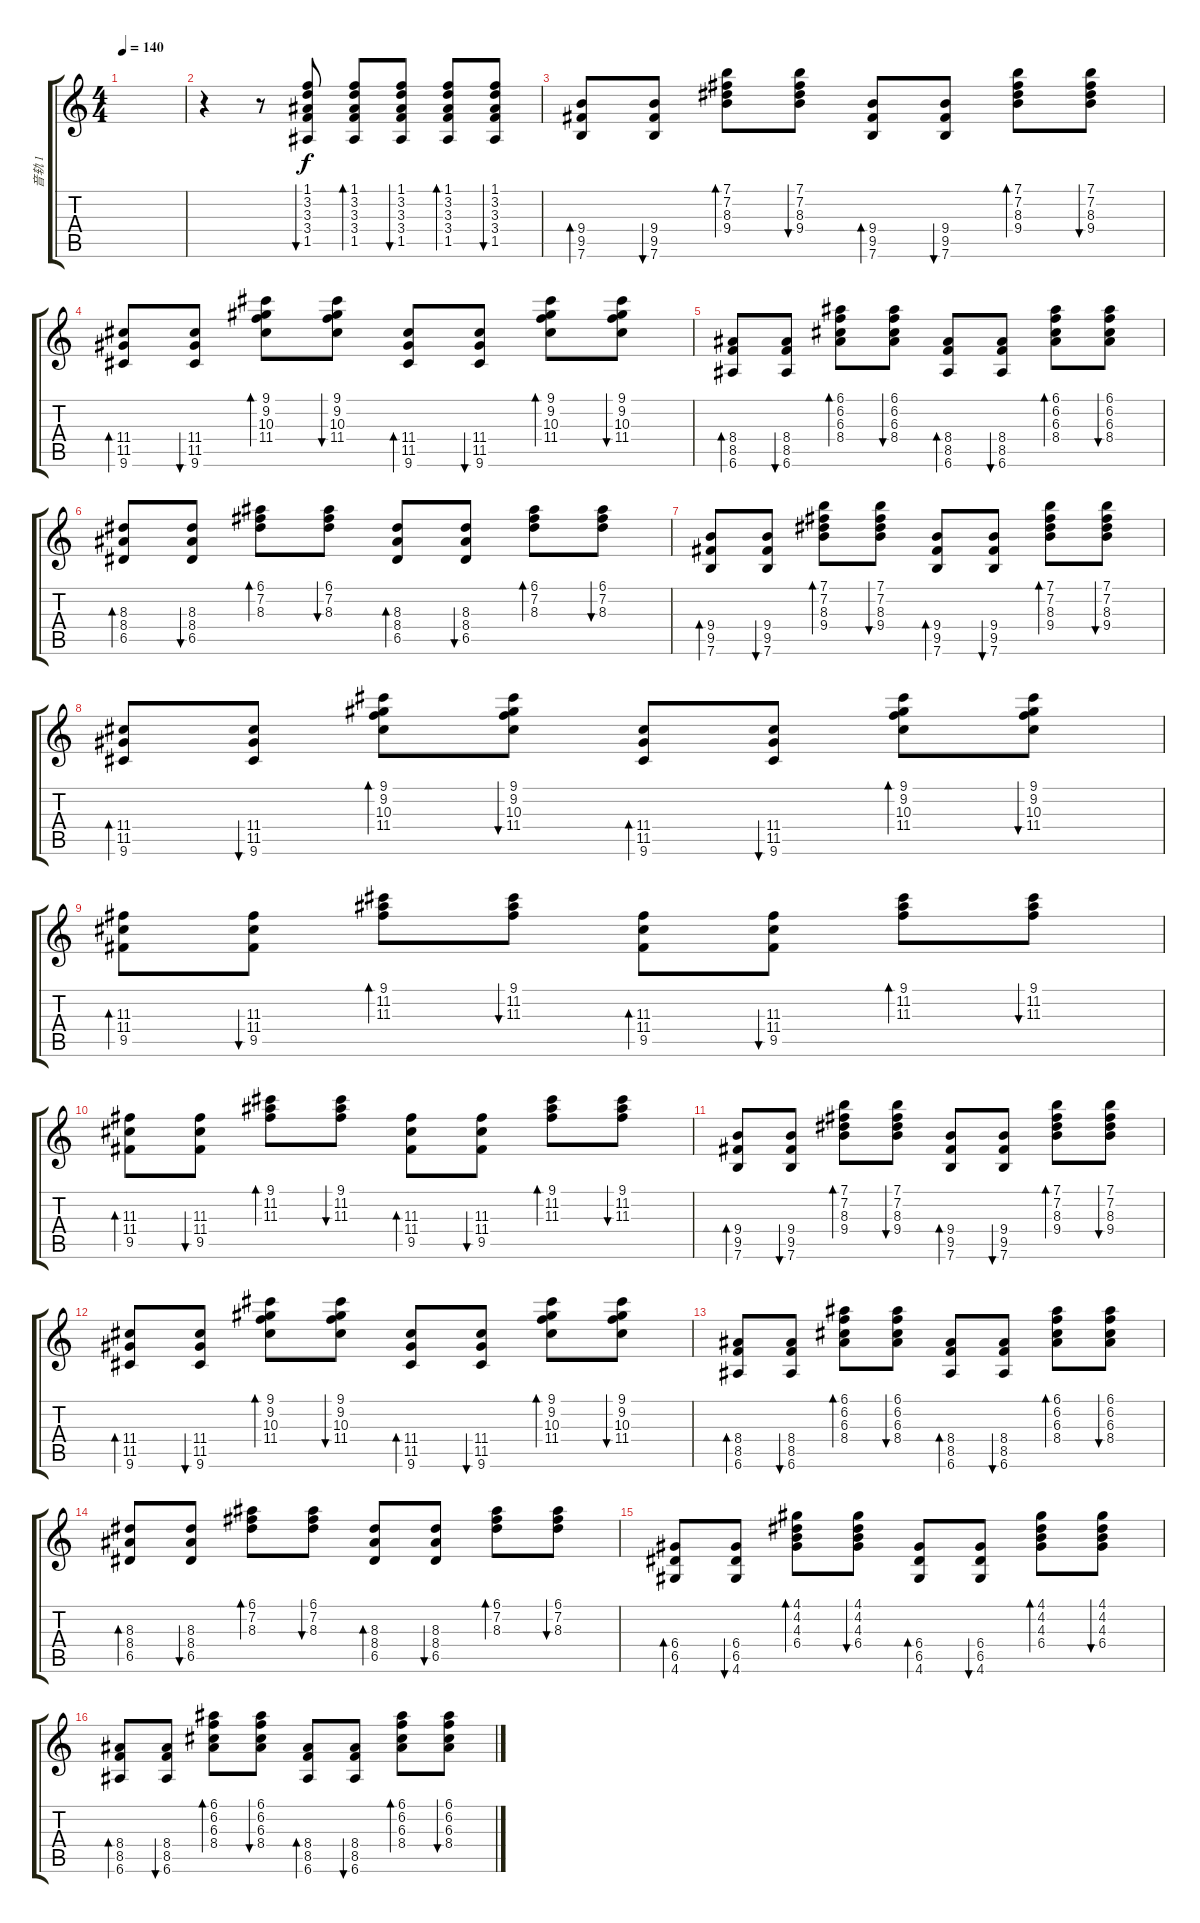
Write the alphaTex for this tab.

\track ("音轨 1" "音轨 1") {instrument acousticguitarsteel}
\staff {score tabs}
\tuning (E4 B3 G3 D3 A2 E2) {hide}
\ts (4 4)
\tempo 140
\clef g2
\ks c
|
r.4 r.8 (1.1 3.2 3.3 3.4 1.5).8{bu 30} (1.1 3.2 3.3 3.4 1.5).8{bd 30} (1.1 3.2 3.3 3.4 1.5).8{bu 30} (1.1 3.2 3.3 3.4 1.5).8{bd 30} (1.1 3.2 3.3 3.4 1.5).8{bu 30} |
(9.4 9.5 7.6).8{bd 30} (9.4 9.5 7.6).8{bu 30} (7.1 7.2 8.3 9.4).8{bd 30} (7.1 7.2 8.3 9.4).8{bu 30} (9.4 9.5 7.6).8{bd 30} (9.4 9.5 7.6).8{bu 30} (7.1 7.2 8.3 9.4).8{bd 30} (7.1 7.2 8.3 9.4).8{bu 30} |
(11.4 11.5 9.6).8{bd 30} (11.4 11.5 9.6).8{bu 30} (9.1 9.2 10.3 11.4).8{bd 30} (9.1 9.2 10.3 11.4).8{bu 30} (11.4 11.5 9.6).8{bd 30} (11.4 11.5 9.6).8{bu 30} (9.1 9.2 10.3 11.4).8{bd 30} (9.1 9.2 10.3 11.4).8{bu 30} |
(8.4 8.5 6.6).8{bd 30} (8.4 8.5 6.6).8{bu 30} (6.1 6.2 6.3 8.4).8{bd 30} (6.1 6.2 6.3 8.4).8{bu 30} (8.4 8.5 6.6).8{bd 30} (8.4 8.5 6.6).8{bu 30} (6.1 6.2 6.3 8.4).8{bd 30} (6.1 6.2 6.3 8.4).8{bu 30} |
(8.3 8.4 6.5).8{bd 30} (8.3 8.4 6.5).8{bu 30} (6.1 7.2 8.3).8{bd 30} (6.1 7.2 8.3).8{bu 30} (8.3 8.4 6.5).8{bd 30} (8.3 8.4 6.5).8{bu 30} (6.1 7.2 8.3).8{bd 30} (6.1 7.2 8.3).8{bu 30} |
(9.4 9.5 7.6).8{bd 30} (9.4 9.5 7.6).8{bu 30} (7.1 7.2 8.3 9.4).8{bd 30} (7.1 7.2 8.3 9.4).8{bu 30} (9.4 9.5 7.6).8{bd 30} (9.4 9.5 7.6).8{bu 30} (7.1 7.2 8.3 9.4).8{bd 30} (7.1 7.2 8.3 9.4).8{bu 30} |
(11.4 11.5 9.6).8{bd 30} (11.4 11.5 9.6).8{bu 30} (9.1 9.2 10.3 11.4).8{bd 30} (9.1 9.2 10.3 11.4).8{bu 30} (11.4 11.5 9.6).8{bd 30} (11.4 11.5 9.6).8{bu 30} (9.1 9.2 10.3 11.4).8{bd 30} (9.1 9.2 10.3 11.4).8{bu 30} |
(11.3 11.4 9.5).8{bd 30} (11.3 11.4 9.5).8{bu 30} (9.1 11.2 11.3).8{bd 30} (9.1 11.2 11.3).8{bu 30} (11.3 11.4 9.5).8{bd 30} (11.3 11.4 9.5).8{bu 30} (9.1 11.2 11.3).8{bd 30} (9.1 11.2 11.3).8{bu 30} |
(11.3 11.4 9.5).8{bd 30} (11.3 11.4 9.5).8{bu 30} (9.1 11.2 11.3).8{bd 30} (9.1 11.2 11.3).8{bu 30} (11.3 11.4 9.5).8{bd 30} (11.3 11.4 9.5).8{bu 30} (9.1 11.2 11.3).8{bd 30} (9.1 11.2 11.3).8{bu 30} |
(9.4 9.5 7.6).8{bd 30} (9.4 9.5 7.6).8{bu 30} (7.1 7.2 8.3 9.4).8{bd 30} (7.1 7.2 8.3 9.4).8{bu 30} (9.4 9.5 7.6).8{bd 30} (9.4 9.5 7.6).8{bu 30} (7.1 7.2 8.3 9.4).8{bd 30} (7.1 7.2 8.3 9.4).8{bu 30} |
(11.4 11.5 9.6).8{bd 30} (11.4 11.5 9.6).8{bu 30} (9.1 9.2 10.3 11.4).8{bd 30} (9.1 9.2 10.3 11.4).8{bu 30} (11.4 11.5 9.6).8{bd 30} (11.4 11.5 9.6).8{bu 30} (9.1 9.2 10.3 11.4).8{bd 30} (9.1 9.2 10.3 11.4).8{bu 30} |
(8.4 8.5 6.6).8{bd 30} (8.4 8.5 6.6).8{bu 30} (6.1 6.2 6.3 8.4).8{bd 30} (6.1 6.2 6.3 8.4).8{bu 30} (8.4 8.5 6.6).8{bd 30} (8.4 8.5 6.6).8{bu 30} (6.1 6.2 6.3 8.4).8{bd 30} (6.1 6.2 6.3 8.4).8{bu 30} |
(8.3 8.4 6.5).8{bd 30} (8.3 8.4 6.5).8{bu 30} (6.1 7.2 8.3).8{bd 30} (6.1 7.2 8.3).8{bu 30} (8.3 8.4 6.5).8{bd 30} (8.3 8.4 6.5).8{bu 30} (6.1 7.2 8.3).8{bd 30} (6.1 7.2 8.3).8{bu 30} |
(6.4 6.5 4.6).8{bd 30} (6.4 6.5 4.6).8{bu 30} (4.1 4.2 4.3 6.4).8{bd 30} (4.1 4.2 4.3 6.4).8{bu 30} (6.4 6.5 4.6).8{bd 30} (6.4 6.5 4.6).8{bu 30} (4.1 4.2 4.3 6.4).8{bd 30} (4.1 4.2 4.3 6.4).8{bu 30} |
(8.4 8.5 6.6).8{bd 30} (8.4 8.5 6.6).8{bu 30} (6.1 6.2 6.3 8.4).8{bd 30} (6.1 6.2 6.3 8.4).8{bu 30} (8.4 8.5 6.6).8{bd 30} (8.4 8.5 6.6).8{bu 30} (6.1 6.2 6.3 8.4).8{bd 30} (6.1 6.2 6.3 8.4).8{bu 30}
